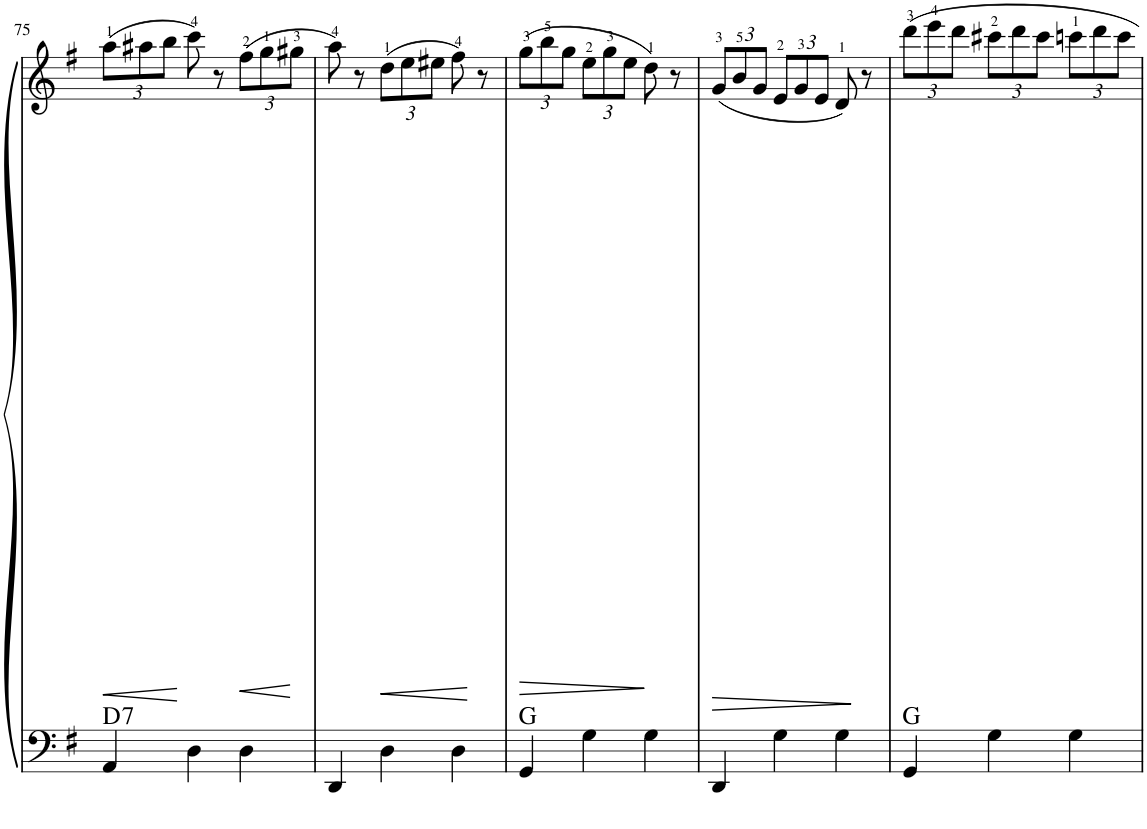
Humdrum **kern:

**kern	**kern	**dynam	**harte
*part1	*part1	*part1	*part1
*staff2	*staff1	*staff1/2	*
*I"Accordion	*	*	*
*I'Acc	*	*	*
!!LO:PB:g=z
*clefF4	*clefG2	*	*
*k[f#]	*k[f#]	*	*
*M3/4	*M3/4	*	*
*	*Xbrackettup	*	*
=75	=75	=75	=75
!	!	!LO:HP:b	!LO:H:kt=7
4AA/	(12aa\L	<	D:7
.	12aa#X\	.	.
.	12bb\J	.	.
4D\	8ccc\)	[	.
.	8r	.	.
!	!	!LO:HP:b	!
4D\	(12ff#\L	<	.
.	12gg\	.	.
.	12gg#X\J	[	.
=76	=76	=76	=76
4DD/	8aa\)	.	.
.	8r	.	.
!	!	!LO:HP:b	!
4D\	(12dd\L	<	.
.	12ee\	.	.
.	12ee#X\J	.	.
4D\	8ff#\)	.	.
.	8r	[	.
=77	=77	=77	=77
!	!	!LO:HP:b	!
4GG/	(12gg\L	>	G:maj
.	12bb\	.	.
.	12gg\J	.	.
4G\	12ee\L	.	.
.	12gg\	.	.
.	12ee\J	.	.
4G\	8dd\)	]	.
.	8r	.	.
=78	=78	=78	=78
!	!	!LO:HP:b	!
4DD/	(12g/L	>	.
.	12b/	.	.
.	12g/J	.	.
4G\	12e/L	.	.
.	12g/	.	.
.	12e/J	.	.
4G\	8d/)	.	.
.	8r	]	.
=79	=79	=79	=79
4GG/	12ddd\L	.	G:maj
.	12eee\	.	.
.	12ddd\J	.	.
4G\	12ccc#X\L	.	.
.	12ddd\	.	.
.	12ccc#\J	.	.
4G\	12cccn\L	.	.
.	12ddd\	.	.
.	12ccc\J	.	.
=	=	=	=
*-	*-	*-	*-
